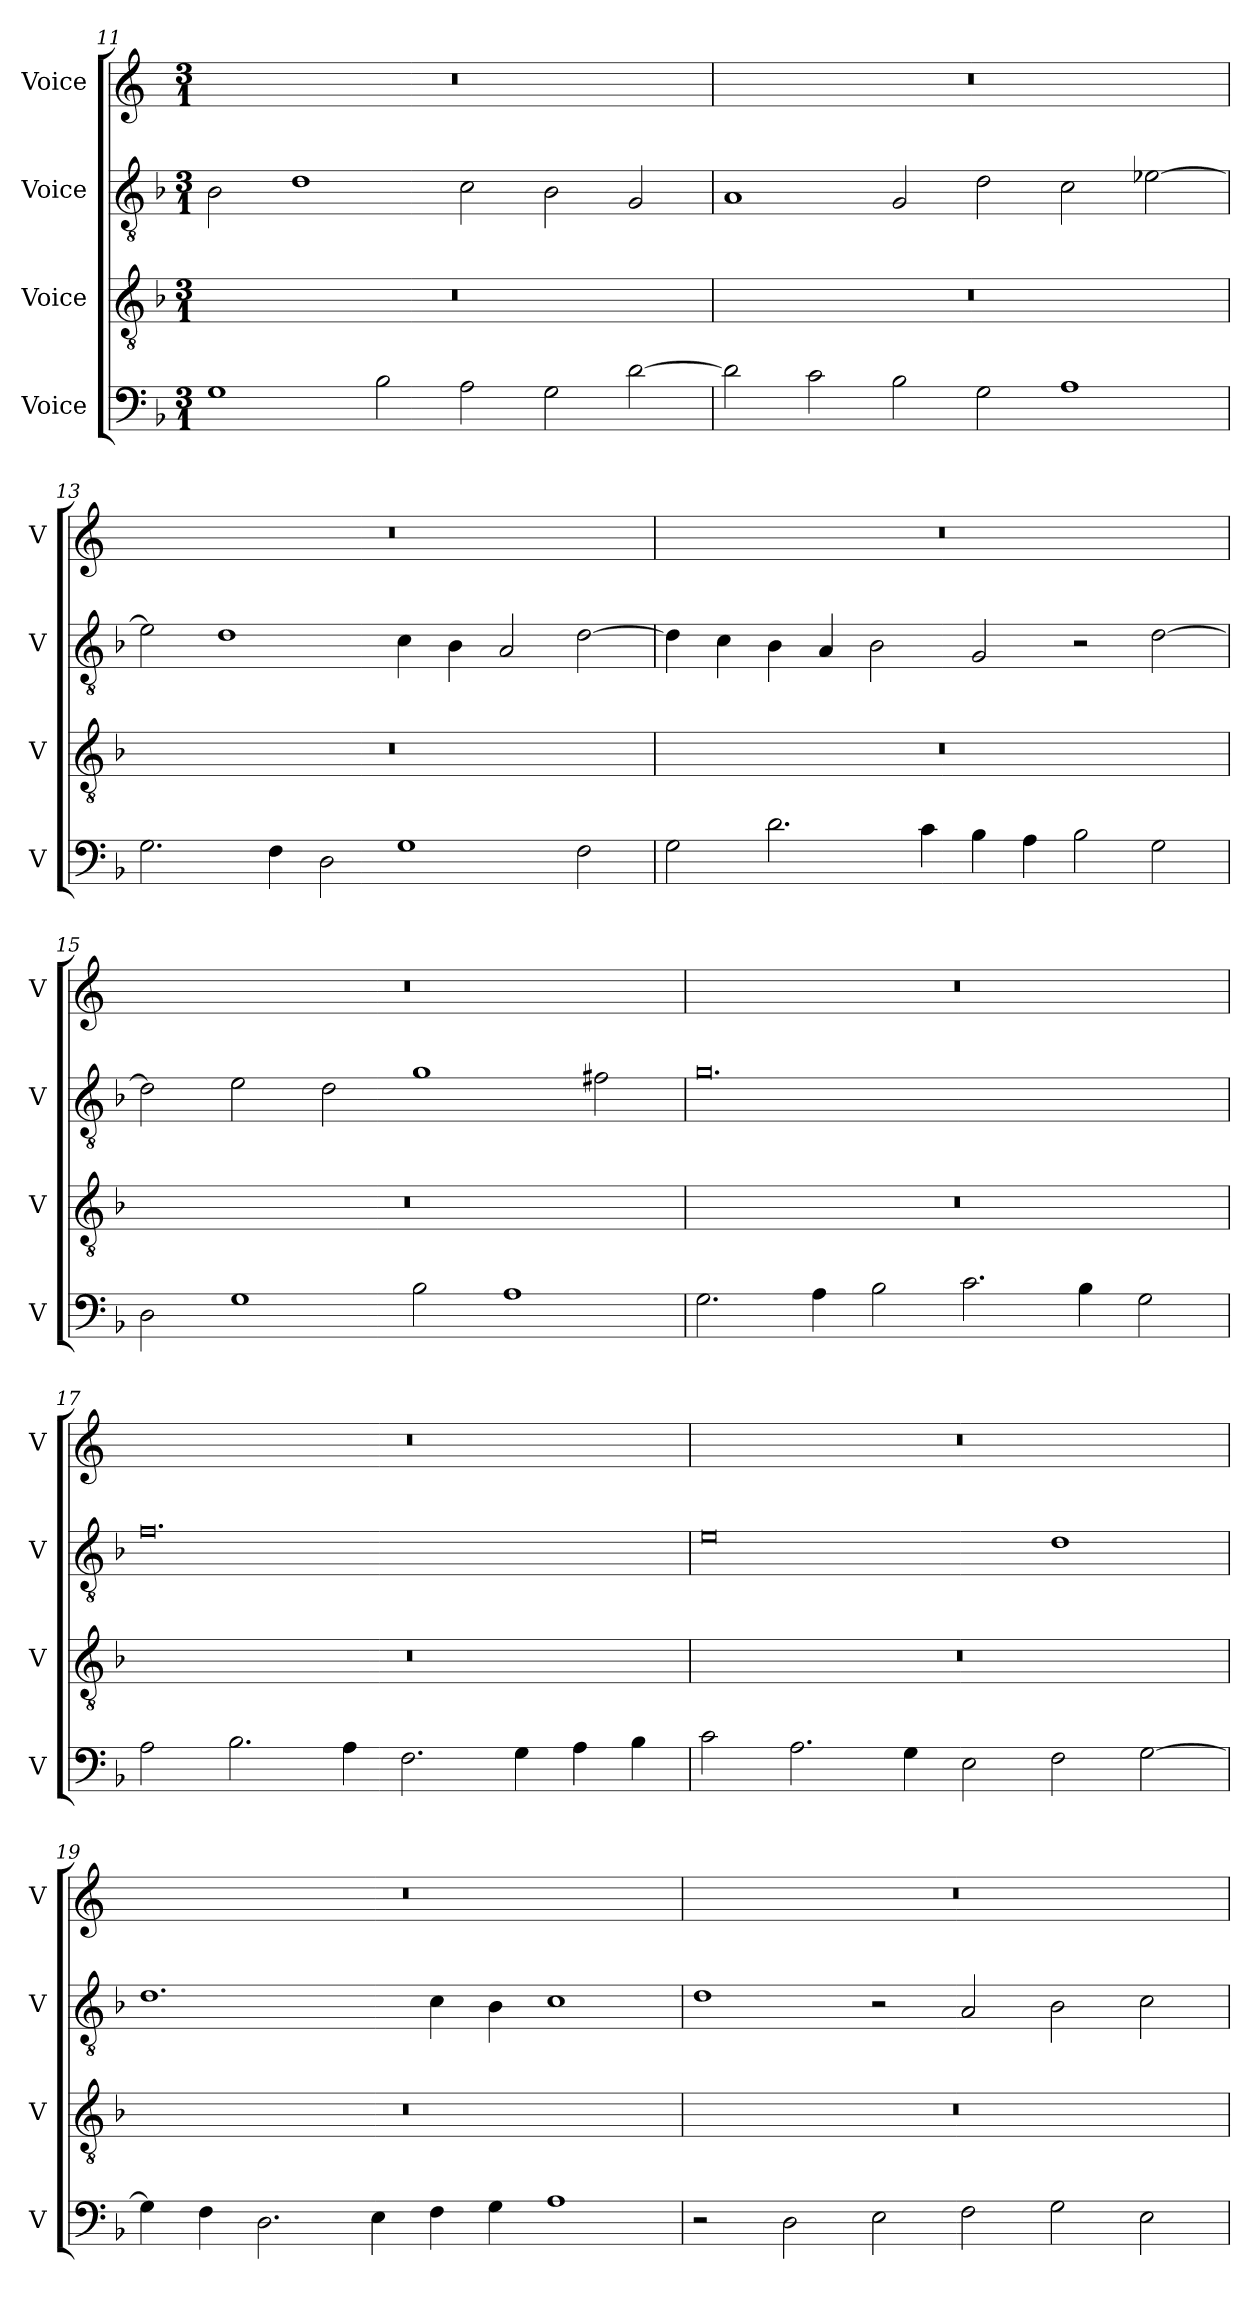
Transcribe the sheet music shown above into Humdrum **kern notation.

**kern	**kern	**kern	**kern
*part4	*part3	*part2	*part1
*staff4	*staff3	*staff2	*staff1
*I"Voice	*I"Voice	*I"Voice	*I"Voice
*I'V	*I'V	*I'V	*I'V
*clefF4	*clefGv2	*clefGv2	*clefG2
*k[b-]	*k[b-]	*k[b-]	*k[]
*M3/1	*M3/1	*M3/1	*M3/1
=11	=11	=11	=11
1G	0.r	2B-\	0.r
.	.	1d	.
2B-\	.	.	.
2A\	.	2c\	.
2G\	.	2B-\	.
[2d\	.	2G/	.
!!LO:LB:g=z
=12	=12	=12	=12
2d\]	0.r	1A	0.r
2c\	.	.	.
2B-\	.	2G/	.
2G\	.	2d\	.
1A	.	2c\	.
.	.	[2e-X\	.
=13	=13	=13	=13
2.G\	0.r	2e-\]	0.r
.	.	1d	.
4F\	.	.	.
2D\	.	.	.
1G	.	4c\	.
.	.	4B-\	.
.	.	2A/	.
2F\	.	[2d\	.
!!LO:LB:g=z
=14	=14	=14	=14
2G\	0.r	4d\]	0.r
.	.	4c\	.
2.d\	.	4B-\	.
.	.	4A/	.
.	.	2B-\	.
4c\	.	.	.
4B-\	.	2G/	.
4A\	.	.	.
2B-\	.	2r	.
2G\	.	[2d\	.
=15	=15	=15	=15
2D\	0.r	2d\]	0.r
1G	.	2e\	.
.	.	2d\	.
2B-\	.	1g	.
1A	.	.	.
.	.	2f#X\	.
!!LO:PB:g=z
=16	=16	=16	=16
2.G\	0.r	0.g	0.r
4A\	.	.	.
2B-\	.	.	.
2.c\	.	.	.
4B-\	.	.	.
2G\	.	.	.
=17	=17	=17	=17
2A\	0.r	0.f	0.r
2.B-\	.	.	.
4A\	.	.	.
2.F\	.	.	.
4G\	.	.	.
4A\	.	.	.
4B-\	.	.	.
!!LO:LB:g=z
=18	=18	=18	=18
2c\	0.r	0e	0.r
2.A\	.	.	.
4G\	.	.	.
2E\	.	.	.
2F\	.	1d	.
[2G\	.	.	.
=19	=19	=19	=19
4G\]	0.r	1.d	0.r
4F\	.	.	.
2.D\	.	.	.
4E\	.	.	.
4F\	.	4c\	.
4G\	.	4B-\	.
1A	.	1c	.
!!LO:LB:g=z
=20	=20	=20	=20
2r	0.r	1d	0.r
2D\	.	.	.
2E\	.	2r	.
2F\	.	2A/	.
2G\	.	2B-\	.
2E\	.	2c\	.
=	=	=	=
*-	*-	*-	*-
